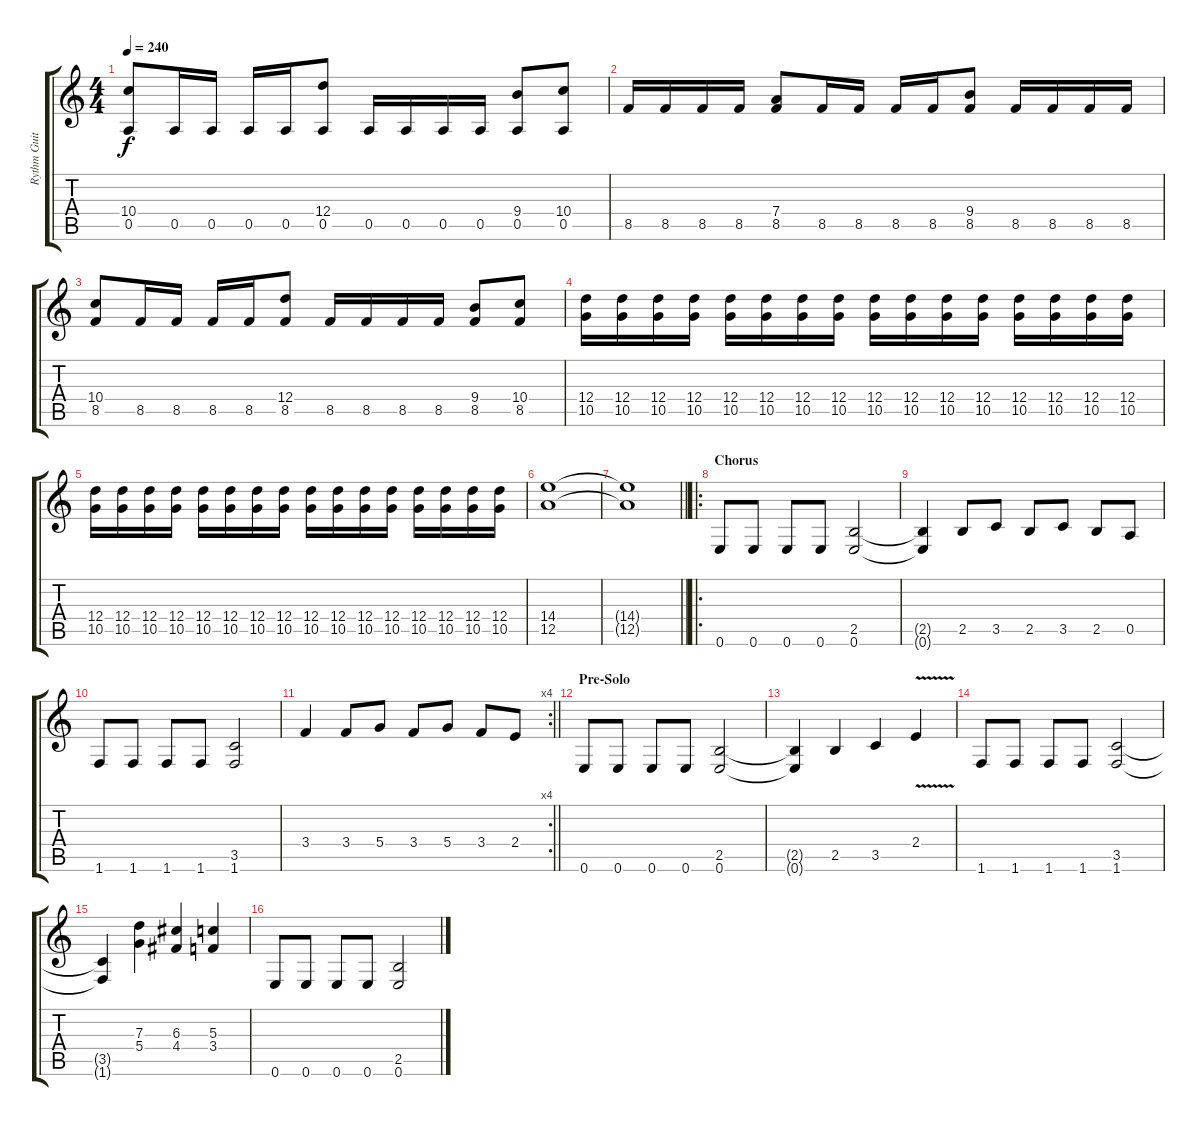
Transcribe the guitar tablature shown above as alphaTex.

\track ("Rythm Guitar" "Rythm Guit") {instrument distortionguitar}
\staff {score tabs}
\tuning (E4 B3 G3 D3 A2 E2) {hide}
\ts (4 4)
\tempo 240
\clef g2
\ks c
(10.4 0.5).8{dy f} 0.5.16 0.5.16 0.5.16 0.5.16 (12.4 0.5).8 0.5.16 0.5.16 0.5.16 0.5.16 (9.4 0.5).8 (10.4 0.5).8 |
8.5.16 8.5.16 8.5.16 8.5.16 (7.4 8.5).8 8.5.16 8.5.16 8.5.16 8.5.16 (9.4 8.5).8 8.5.16 8.5.16 8.5.16 8.5.16 |
(10.4 8.5).8 8.5.16 8.5.16 8.5.16 8.5.16 (12.4 8.5).8 8.5.16 8.5.16 8.5.16 8.5.16 (9.4 8.5).8 (10.4 8.5).8 |
(12.4 10.5).16 (12.4 10.5).16 (12.4 10.5).16 (12.4 10.5).16 (12.4 10.5).16 (12.4 10.5).16 (12.4 10.5).16 (12.4 10.5).16 (12.4 10.5).16 (12.4 10.5).16 (12.4 10.5).16 (12.4 10.5).16 (12.4 10.5).16 (12.4 10.5).16 (12.4 10.5).16 (12.4 10.5).16 |
(12.4 10.5).16 (12.4 10.5).16 (12.4 10.5).16 (12.4 10.5).16 (12.4 10.5).16 (12.4 10.5).16 (12.4 10.5).16 (12.4 10.5).16 (12.4 10.5).16 (12.4 10.5).16 (12.4 10.5).16 (12.4 10.5).16 (12.4 10.5).16 (12.4 10.5).16 (12.4 10.5).16 (12.4 10.5).16 |
(14.4 12.5).1 |
\barLineRight lightlight
(14.4{t} 12.5{t}).1 |
\ro
\section ("" "Chorus")
0.6.8 0.6.8 0.6.8 0.6.8 (2.5 0.6).2 |
(2.5{t} 0.6{t}).4 2.5.8 3.5.8 2.5.8 3.5.8 2.5.8 0.5.8 |
1.6.8 1.6.8 1.6.8 1.6.8 (3.5 1.6).2 |
\rc 4
\barLineRight lightlight
3.4.4 3.4.8 5.4.8 3.4.8 5.4.8 3.4.8 2.4.8 |
\section ("" "Pre-Solo")
0.6.8 0.6.8 0.6.8 0.6.8 (2.5 0.6).2 |
(2.5{t} 0.6{t}).4 2.5.4 3.5.4 2.4{v}.4 |
1.6.8 1.6.8 1.6.8 1.6.8 (3.5 1.6).2 |
(3.5{t} 1.6{t}).4 (7.3 5.4).4 (6.3 4.4).4 (5.3 3.4).4 |
0.6.8 0.6.8 0.6.8 0.6.8 (2.5 0.6).2
